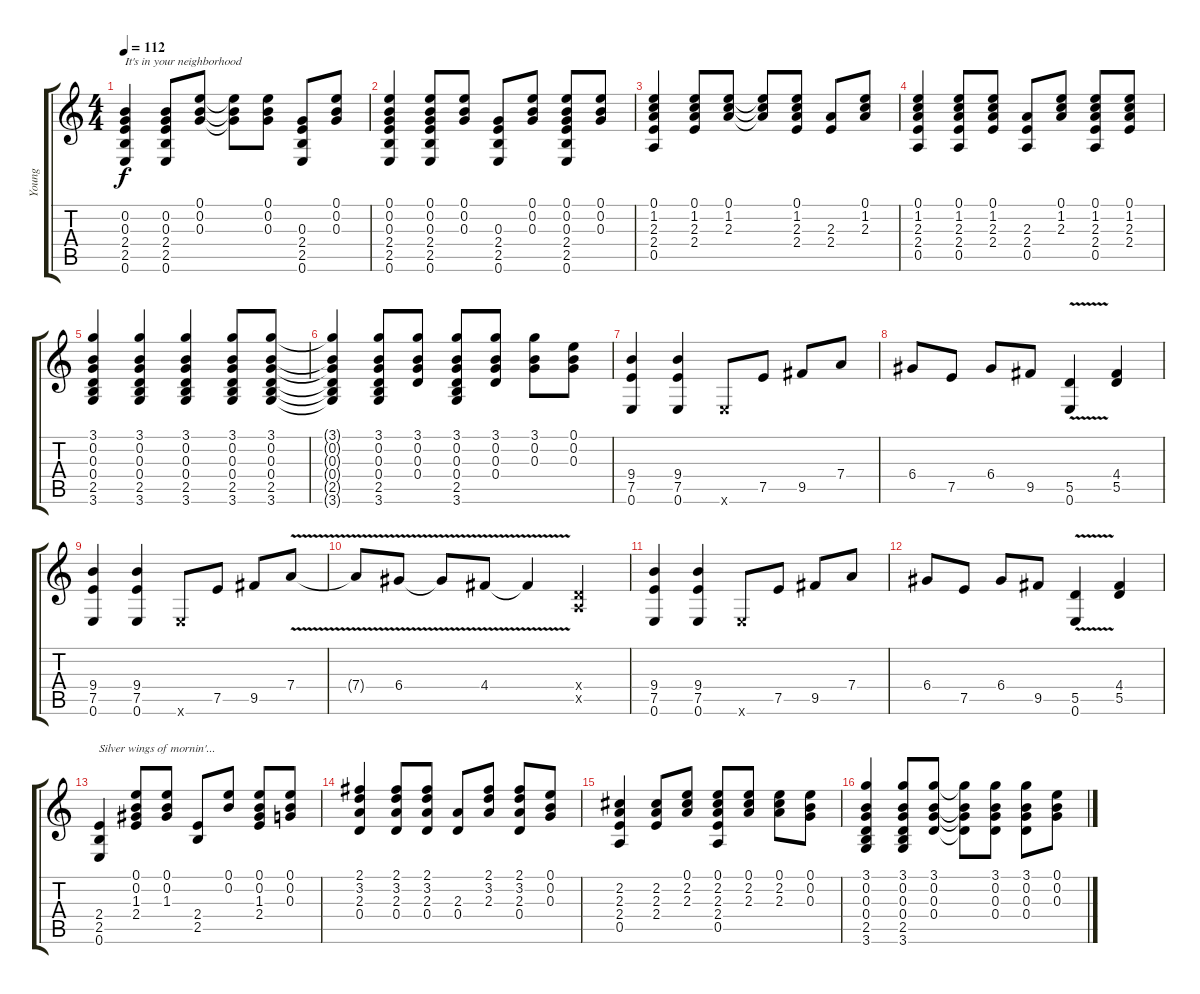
\track ("Young" "Young") {instrument acousticguitarsteel}
\staff {score tabs}
\tuning (E4 B3 G3 D3 A2 E2) {hide}
\ts (4 4)
\tempo 112
\clef g2
\ks c
(0.2 0.3 2.4 2.5 0.6).4{txt "It's in your neighborhood" dy f} (0.2 0.3 2.4 2.5 0.6).8 (0.1 0.2 0.3).8 (0.1{t} 0.2{t} 0.3{t}).8 (0.1 0.2 0.3).8 (0.3 2.4 2.5 0.6).8 (0.1 0.2 0.3).8 |
(0.1 0.2 0.3 2.4 2.5 0.6).4 (0.1 0.2 0.3 2.4 2.5 0.6).8 (0.1 0.2 0.3).8 (0.3 2.4 2.5 0.6).8 (0.1 0.2 0.3).8 (0.1 0.2 0.3 2.4 2.5 0.6).8 (0.1 0.2 0.3).8 |
(0.1 1.2 2.3 2.4 0.5).4 (0.1 1.2 2.3 2.4).8 (0.1 1.2 2.3).8 (0.1{t} 1.2{t} 2.3{t}).8 (0.1 1.2 2.3 2.4).8 (2.3 2.4).8 (0.1 1.2 2.3).8 |
(0.1 1.2 2.3 2.4 0.5).4 (0.1 1.2 2.3 2.4 0.5).8 (0.1 1.2 2.3 2.4).8 (2.3 2.4 0.5).8 (0.1 1.2 2.3).8 (0.1 1.2 2.3 2.4 0.5).8 (0.1 1.2 2.3 2.4).8 |
(3.1 0.2 0.3 0.4 2.5 3.6).4 (3.1 0.2 0.3 0.4 2.5 3.6).4 (3.1 0.2 0.3 0.4 2.5 3.6).4 (3.1 0.2 0.3 0.4 2.5 3.6).8 (3.1 0.2 0.3 0.4 2.5 3.6).8 |
(3.1{t} 0.2{t} 0.3{t} 0.4{t} 2.5{t} 3.6{t}).4 (3.1 0.2 0.3 0.4 2.5 3.6).8 (3.1 0.2 0.3 0.4).8 (3.1 0.2 0.3 0.4 2.5 3.6).8 (3.1 0.2 0.3 0.4).8 (3.1 0.2 0.3).8 (0.1 0.2 0.3).8 |
(9.4 7.5 0.6).4 (9.4 7.5 0.6).4 0.6{x}.8 7.5.8 9.5.8 7.4.8 |
6.4.8 7.5.8 6.4.8 9.5.8 (5.5{v} 0.6{v}).4 (4.4 5.5).4 |
(9.4 7.5 0.6).4 (9.4 7.5 0.6).4 0.6{x}.8 7.5.8 9.5.8 7.4{v}.8 |
7.4{t}.8 6.4{v}.8 6.4{t}.8 4.4{v}.8 4.4{t}.4 (0.4{x} 0.5{x}).4 |
(9.4 7.5 0.6).4 (9.4 7.5 0.6).4 0.6{x}.8 7.5.8 9.5.8 7.4.8 |
6.4.8 7.5.8 6.4.8 9.5.8 (5.5{v} 0.6{v}).4 (4.4 5.5).4 |
(2.4 2.5 0.6).4{txt "Silver wings of mornin'..."} (0.1 0.2 1.3 2.4).8 (0.1 0.2 1.3).8 (2.4 2.5).8 (0.1 0.2).8 (0.1 0.2 1.3 2.4).8 (0.1 0.2 0.3).8 |
(2.1 3.2 2.3 0.4).4 (2.1 3.2 2.3 0.4).8 (2.1 3.2 2.3 0.4).8 (2.3 0.4).8 (2.1 3.2 2.3).8 (2.1 3.2 2.3 0.4).8 (0.1 0.2 0.3).8 |
(2.2 2.3 2.4 0.5).4 (2.2 2.3 2.4).8 (0.1 2.2 2.3).8 (0.1 2.2 2.3 2.4 0.5).8 (0.1 2.2 2.3).8 (0.1 2.2 2.3).8 (0.1 0.2 0.3).8 |
(3.1 0.2 0.3 0.4 2.5 3.6).4 (3.1 0.2 0.3 0.4 2.5 3.6).8 (3.1 0.2 0.3 0.4).8 (3.1{t} 0.2{t} 0.3{t} 0.4{t}).8 (3.1 0.2 0.3 0.4).8 (3.1 0.2 0.3 0.4).8 (0.1 0.2 0.3).8
